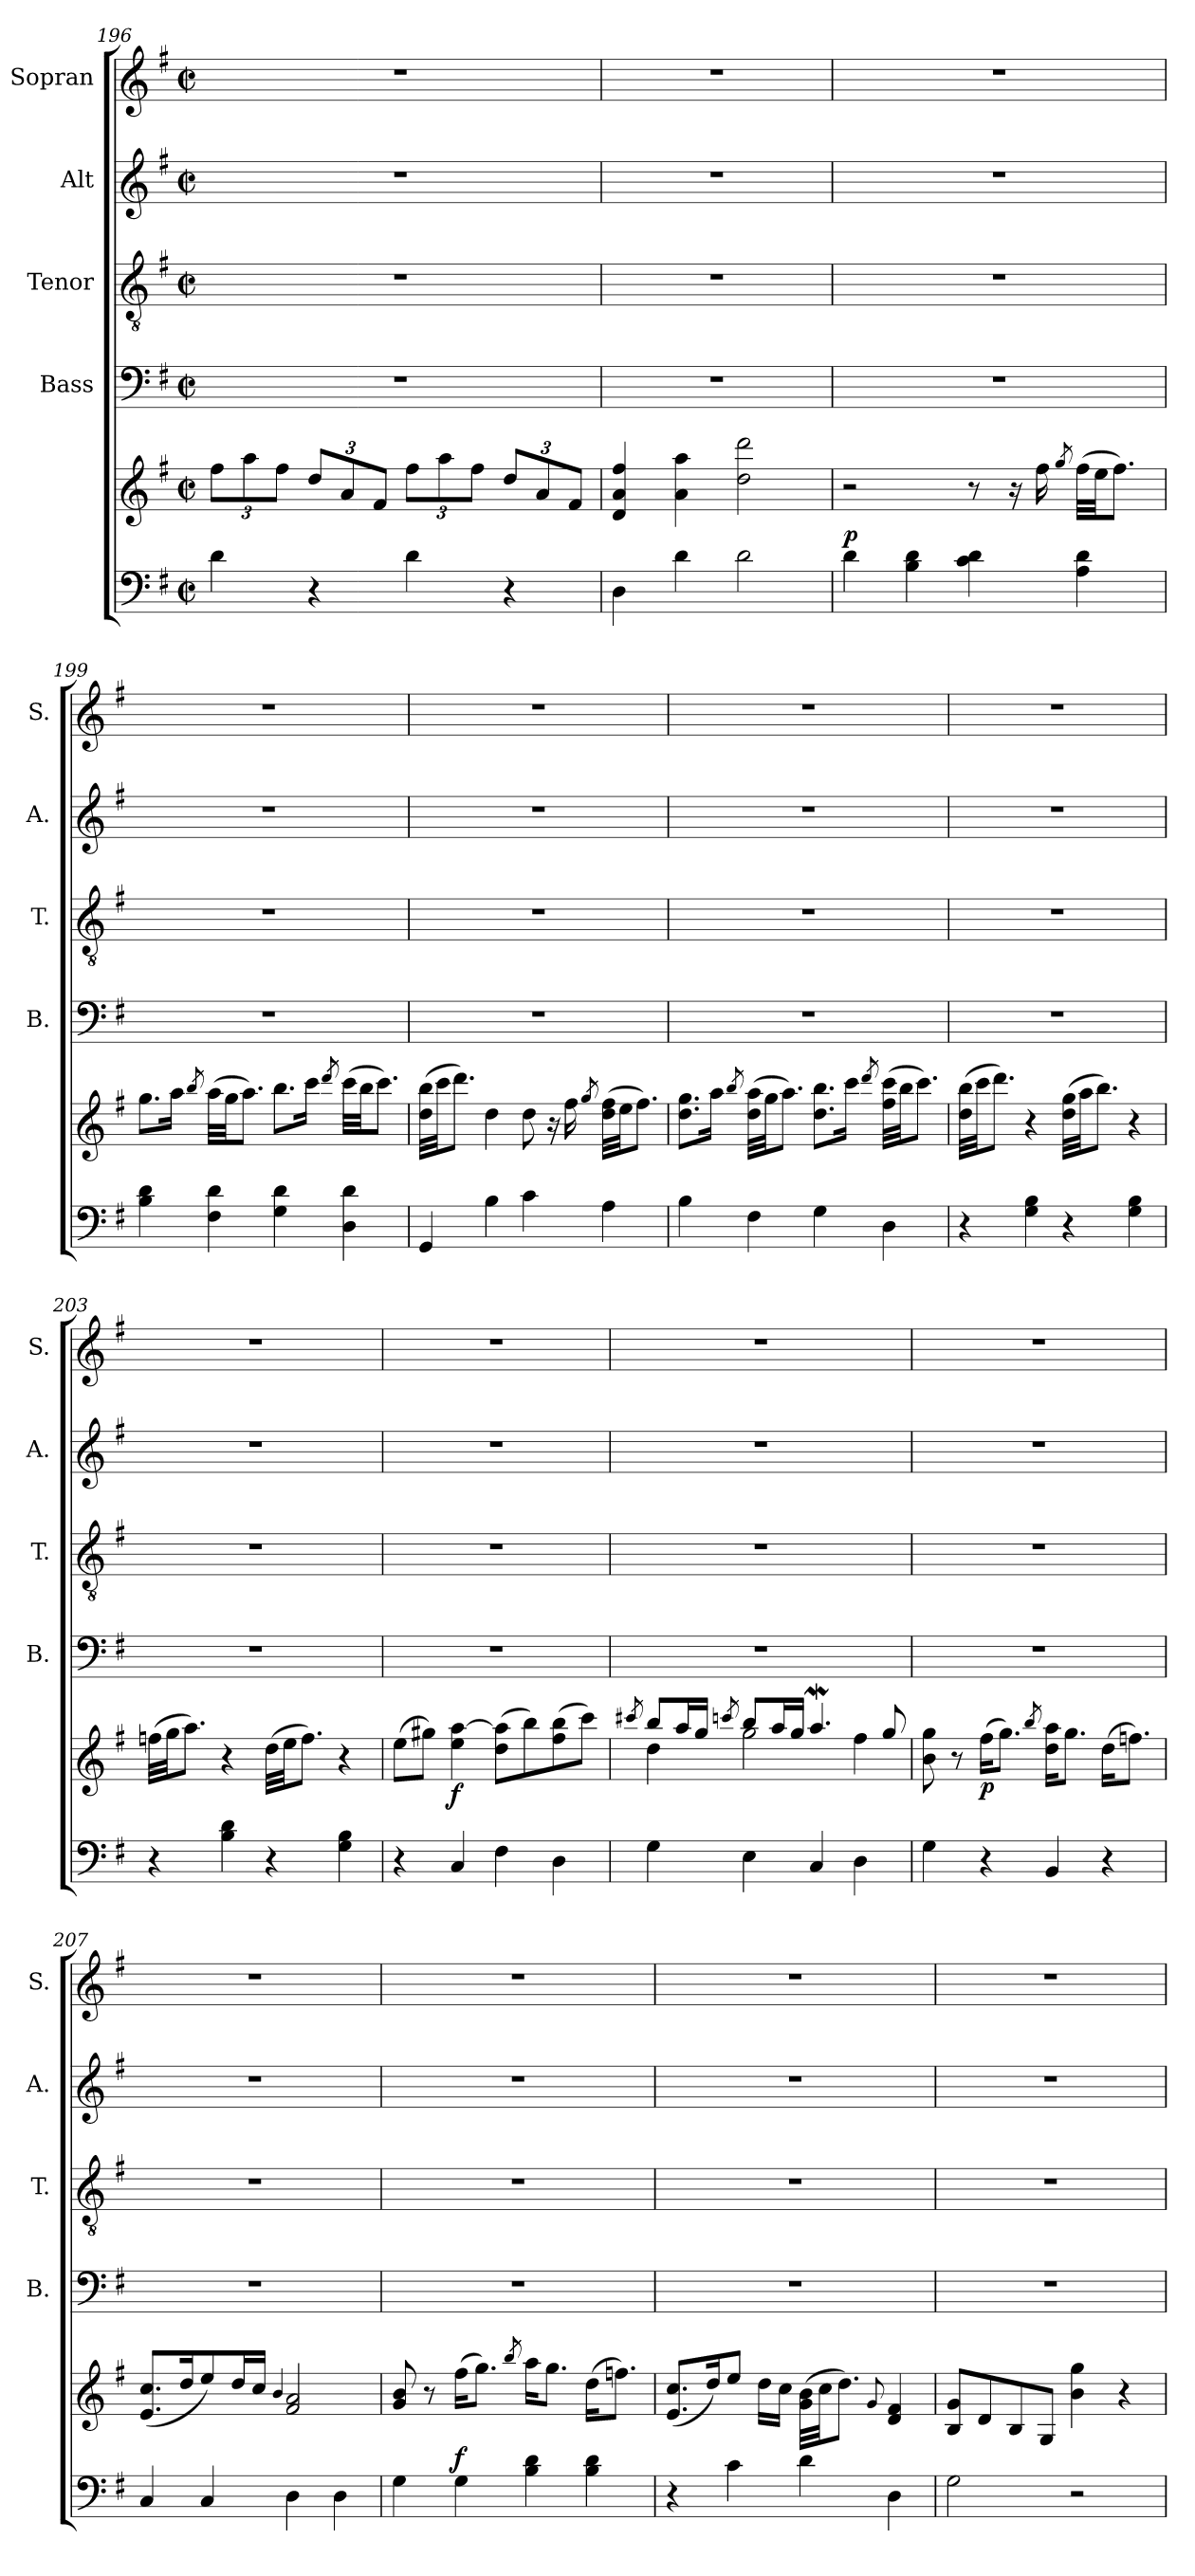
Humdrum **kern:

**kern	**kern	**dynam	**kern	**kern	**kern	**kern
*part5	*part5	*part5	*part4	*part3	*part2	*part1
*staff6	*staff5	*staff5/6	*staff4	*staff3	*staff2	*staff1
*	*	*	*I"Bass	*I"Tenor	*I"Alt	*I"Sopran
*	*	*	*I'B.	*I'T.	*I'A.	*I'S.
!!LO:LB:g=z
*clefF4	*clefG2	*	*clefF4	*clefGv2	*clefG2	*clefG2
*k[f#]	*k[f#]	*	*k[f#]	*k[f#]	*k[f#]	*k[f#]
*G:	*G:	*	*G:	*G:	*G:	*G:
*M2/2	*M2/2	*	*M2/2	*M2/2	*M2/2	*M2/2
*met(c|)	*met(c|)	*	*met(c|)	*met(c|)	*met(c|)	*met(c|)
=196	=196	=196	=196	=196	=196	=196
4d\	12ff#\L	.	1r	1r	1r	1r
.	12aa\	.	.	.	.	.
.	12ff#\J	.	.	.	.	.
4r	12dd/L	.	.	.	.	.
.	12a/	.	.	.	.	.
.	12f#/J	.	.	.	.	.
4d\	12ff#\L	.	.	.	.	.
.	12aa\	.	.	.	.	.
.	12ff#\J	.	.	.	.	.
4r	12dd/L	.	.	.	.	.
.	12a/	.	.	.	.	.
.	12f#/J	.	.	.	.	.
=197	=197	=197	=197	=197	=197	=197
4D\	4d/ 4a/ 4ff#/	.	1r	1r	1r	1r
4d\	4a\ 4aa\	.	.	.	.	.
2d\	2dd\ 2ddd\	.	.	.	.	.
=198	=198	=198	=198	=198	=198	=198
!	!	!LO:DY:a=2	!	!	!	!
4d\	2r	p	1r	1r	1r	1r
4B\ 4d\	.	.	.	.	.	.
4c\ 4d\	8r	.	.	.	.	.
.	16r	.	.	.	.	.
.	16ff#\	.	.	.	.	.
.	8qgg/	.	.	.	.	.
4A\ 4d\	(>32ff#\LLL	.	.	.	.	.
.	32ee\JJ	.	.	.	.	.
.	8.ff#\J)	.	.	.	.	.
=199	=199	=199	=199	=199	=199	=199
4B\ 4d\	8.gg\L	.	1r	1r	1r	1r
.	16aa\Jk	.	.	.	.	.
.	8qbb/	.	.	.	.	.
4F#\ 4d\	(>32aa\LLL	.	.	.	.	.
.	32gg\JJ	.	.	.	.	.
.	8.aa\J)	.	.	.	.	.
4G\ 4d\	8.bb\L	.	.	.	.	.
.	16ccc\Jk	.	.	.	.	.
.	8qddd/	.	.	.	.	.
4D\ 4d\	(>32ccc\LLL	.	.	.	.	.
.	32bb\JJ	.	.	.	.	.
.	8.ccc\J)	.	.	.	.	.
!!LO:PB:g=z
=200	=200	=200	=200	=200	=200	=200
4GG/	(>32dd\ 32bb\LLL	.	1r	1r	1r	1r
.	32ccc\JJ	.	.	.	.	.
.	8.ddd\J)	.	.	.	.	.
4B\	4dd\	.	.	.	.	.
4c\	8dd\	.	.	.	.	.
.	16r	.	.	.	.	.
.	16ff#\	.	.	.	.	.
.	8qgg/	.	.	.	.	.
4A\	(>32dd\ 32ff#\LLL	.	.	.	.	.
.	32ee\JJ	.	.	.	.	.
.	8.ff#\J)	.	.	.	.	.
=201	=201	=201	=201	=201	=201	=201
4B\	8.dd\ 8.gg\L	.	1r	1r	1r	1r
.	16aa\Jk	.	.	.	.	.
.	8qbb/	.	.	.	.	.
4F#\	(>32dd\ 32aa\LLL	.	.	.	.	.
.	32gg\JJ	.	.	.	.	.
.	8.aa\J)	.	.	.	.	.
4G\	8.dd\ 8.bb\L	.	.	.	.	.
.	16ccc\Jk	.	.	.	.	.
.	8qddd/	.	.	.	.	.
4D\	(>32ff#\ 32ccc\LLL	.	.	.	.	.
.	32bb\JJ	.	.	.	.	.
.	8.ccc\J)	.	.	.	.	.
=202	=202	=202	=202	=202	=202	=202
4r	(>32dd\ 32bb\LLL	.	1r	1r	1r	1r
.	32ccc\JJ	.	.	.	.	.
.	8.ddd\J)	.	.	.	.	.
4G\ 4B\	4r	.	.	.	.	.
4r	(>32dd\ 32gg\LLL	.	.	.	.	.
.	32aa\JJ	.	.	.	.	.
.	8.bb\J)	.	.	.	.	.
4G\ 4B\	4r	.	.	.	.	.
=203	=203	=203	=203	=203	=203	=203
4r	(>32ffn\LLL	.	1r	1r	1r	1r
.	32gg\JJ	.	.	.	.	.
.	8.aa\J)	.	.	.	.	.
4B\ 4d\	4r	.	.	.	.	.
4r	(>32dd\LLL	.	.	.	.	.
.	32ee\JJ	.	.	.	.	.
.	8.ff\J)	.	.	.	.	.
4G\ 4B\	4r	.	.	.	.	.
!!LO:LB:g=z
=204	=204	=204	=204	=204	=204	=204
4r	(>8ee\L	.	1r	1r	1r	1r
.	8gg#X\J)	.	.	.	.	.
!	!	!LO:DY:b	!	!	!	!
4C/	4ee\ [4aa\	f	.	.	.	.
4F#\	(>8dd\ 8aa\]L	.	.	.	.	.
.	8bb\)	.	.	.	.	.
4D\	(>8ff#\ 8bb\	.	.	.	.	.
.	8ccc\J)	.	.	.	.	.
=205	=205	=205	=205	=205	=205	=205
.	8qccc#X/	.	.	.	.	.
*	*^	*	*	*	*	*
4G\	8bb/L	4dd\	.	1r	1r	1r	1r
.	16aa/L	.	.	.	.	.	.
.	16gg/JJ	.	.	.	.	.	.
.	8qcccn/	.	.	.	.	.	.
4E\	8bb/L	2gg\	.	.	.	.	.
.	16aa/L	.	.	.	.	.	.
.	16gg/JJ	.	.	.	.	.	.
4C/	4.aaW/	.	.	.	.	.	.
4D\	.	4ff#\	.	.	.	.	.
.	8gg/	.	.	.	.	.	.
*	*v	*v	*	*	*	*	*
=206	=206	=206	=206	=206	=206	=206
4G\	8b\ 8gg\	.	1r	1r	1r	1r
.	8r	.	.	.	.	.
!	!	!LO:DY:b	!	!	!	!
4r	(>16ff#\KL	p	.	.	.	.
.	8.gg\J)	.	.	.	.	.
.	8qbb/	.	.	.	.	.
4BB/	16dd\ 16aa\KL	.	.	.	.	.
.	8.gg\J	.	.	.	.	.
4r	(>16dd\KL	.	.	.	.	.
.	8.ffn\J)	.	.	.	.	.
=207	=207	=207	=207	=207	=207	=207
4C/	(<8.e/ 8.cc/L	.	1r	1r	1r	1r
.	16dd/k	.	.	.	.	.
4C/	8ee/)	.	.	.	.	.
.	16dd/L	.	.	.	.	.
.	16cc/JJ	.	.	.	.	.
.	4qqb/	.	.	.	.	.
4D\	2f#/ 2a/	.	.	.	.	.
4D\	.	.	.	.	.	.
!!LO:PB:g=z
=208	=208	=208	=208	=208	=208	=208
4G\	8g/ 8b/	.	1r	1r	1r	1r
.	8r	.	.	.	.	.
!	!	!LO:DY:a=2	!	!	!	!
4G\	(>16ff#\KL	f	.	.	.	.
.	8.gg\J)	.	.	.	.	.
.	8qbb/	.	.	.	.	.
4B\ 4d\	16aa\KL	.	.	.	.	.
.	8.gg\J	.	.	.	.	.
4B\ 4d\	(>16dd\KL	.	.	.	.	.
.	8.ffn\J)	.	.	.	.	.
=209	=209	=209	=209	=209	=209	=209
4r	(<8.e/ 8.cc/L	.	1r	1r	1r	1r
.	16dd/k)	.	.	.	.	.
4c\	8ee/J	.	.	.	.	.
.	16dd\LL	.	.	.	.	.
.	16cc\JJ	.	.	.	.	.
4d\	(>32g\ 32b\LLL	.	.	.	.	.
.	32cc\JJ	.	.	.	.	.
.	8.dd\J)	.	.	.	.	.
.	8qqg/	.	.	.	.	.
4D\	4d/ 4f#/	.	.	.	.	.
=210	=210	=210	=210	=210	=210	=210
2G\	8B/ 8g/L	.	1r	1r	1r	1r
.	8d/	.	.	.	.	.
.	8B/	.	.	.	.	.
.	8G/J	.	.	.	.	.
2r	4b\ 4gg\	.	.	.	.	.
.	4r	.	.	.	.	.
=	=	=	=	=	=	=
*-	*-	*-	*-	*-	*-	*-
